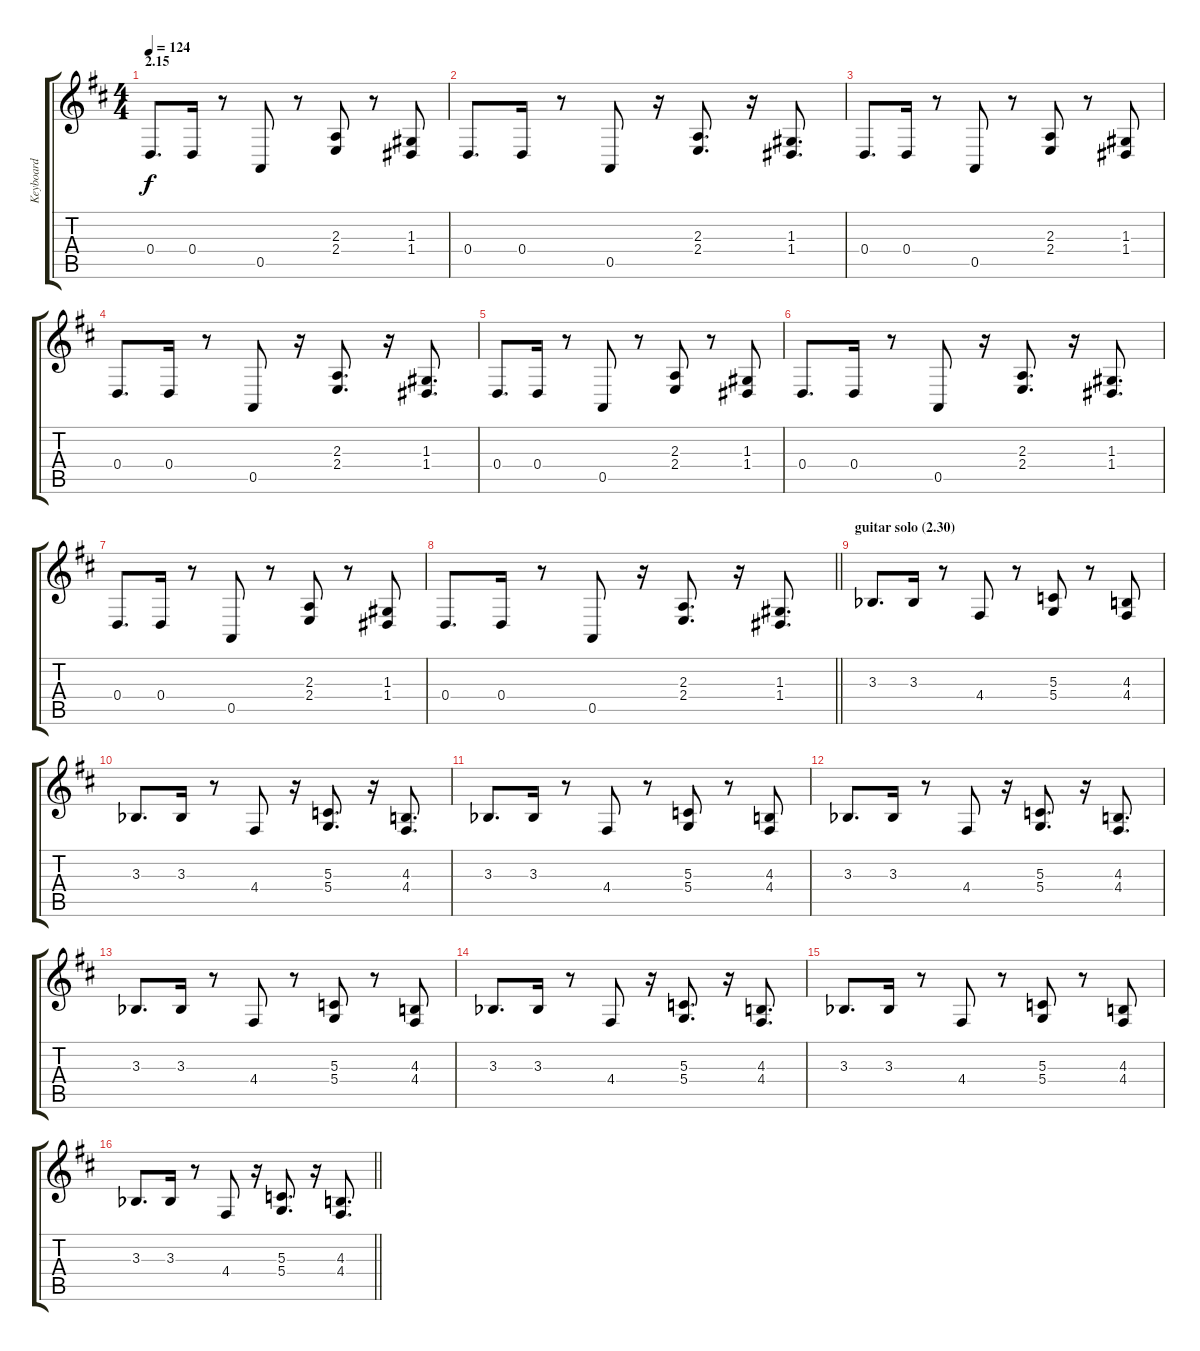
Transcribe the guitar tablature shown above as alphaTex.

\track ("Keyboard" "Keyboard") {instrument percussiveorgan}
\staff {score tabs}
\tuning (E4 B3 G3 D3 A2 E2) {hide}
\ts (4 4)
\section ("" "2.15")
\tempo 124
\clef g2
\ks d
0.4.8{d dy f} 0.4.16 r.8 0.5.8 r.8 (2.3 2.4).8 r.8 (1.3 1.4).8 |
0.4.8{d} 0.4.16 r.8 0.5.8 r.16 (2.3 2.4).8{d} r.16 (1.3 1.4).8{d} |
0.4.8{d} 0.4.16 r.8 0.5.8 r.8 (2.3 2.4).8 r.8 (1.3 1.4).8 |
0.4.8{d} 0.4.16 r.8 0.5.8 r.16 (2.3 2.4).8{d} r.16 (1.3 1.4).8{d} |
0.4.8{d} 0.4.16 r.8 0.5.8 r.8 (2.3 2.4).8 r.8 (1.3 1.4).8 |
0.4.8{d} 0.4.16 r.8 0.5.8 r.16 (2.3 2.4).8{d} r.16 (1.3 1.4).8{d} |
0.4.8{d} 0.4.16 r.8 0.5.8 r.8 (2.3 2.4).8 r.8 (1.3 1.4).8 |
\barLineRight lightlight
0.4.8{d} 0.4.16 r.8 0.5.8 r.16 (2.3 2.4).8{d} r.16 (1.3 1.4).8{d} |
\section ("" "guitar solo (2.30)")
3.3{acc b}.8{d} 3.3{acc b}.16 r.8 4.4.8 r.8 (5.3 5.4).8 r.8 (4.3 4.4).8 |
3.3{acc b}.8{d} 3.3{acc b}.16 r.8 4.4.8 r.16 (5.3 5.4).8{d} r.16 (4.3 4.4).8{d} |
3.3{acc b}.8{d} 3.3{acc b}.16 r.8 4.4.8 r.8 (5.3 5.4).8 r.8 (4.3 4.4).8 |
3.3{acc b}.8{d} 3.3{acc b}.16 r.8 4.4.8 r.16 (5.3 5.4).8{d} r.16 (4.3 4.4).8{d} |
3.3{acc b}.8{d} 3.3{acc b}.16 r.8 4.4.8 r.8 (5.3 5.4).8 r.8 (4.3 4.4).8 |
3.3{acc b}.8{d} 3.3{acc b}.16 r.8 4.4.8 r.16 (5.3 5.4).8{d} r.16 (4.3 4.4).8{d} |
3.3{acc b}.8{d} 3.3{acc b}.16 r.8 4.4.8 r.8 (5.3 5.4).8 r.8 (4.3 4.4).8 |
\barLineRight lightlight
3.3{acc b}.8{d} 3.3{acc b}.16 r.8 4.4.8 r.16 (5.3 5.4).8{d} r.16 (4.3 4.4).8{d}
